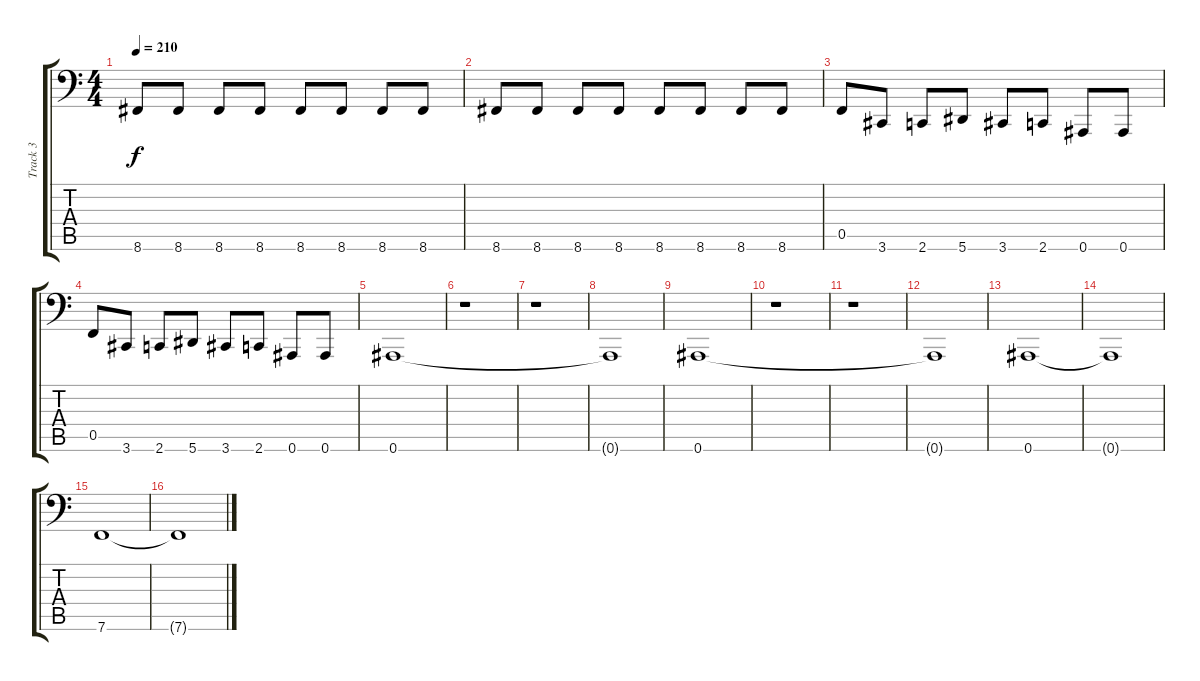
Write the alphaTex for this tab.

\track ("Track 3" "Track 3") {instrument electricbassfinger}
\staff {score tabs}
\tuning (C3 G2 Eb2 Bb1 F1 Bb0) {hide}
\ts (4 4)
\tempo 210
\clef f4
\ks c
8.6.8{dy f} 8.6.8 8.6.8 8.6.8 8.6.8 8.6.8 8.6.8 8.6.8 |
8.6.8 8.6.8 8.6.8 8.6.8 8.6.8 8.6.8 8.6.8 8.6.8 |
0.5.8 3.6.8 2.6.8 5.6.8 3.6.8 2.6.8 0.6.8 0.6.8 |
0.5.8 3.6.8 2.6.8 5.6.8 3.6.8 2.6.8 0.6.8 0.6.8 |
0.6.1 |
r.1 |
r.1 |
0.6{t}.1 |
0.6.1 |
r.1 |
r.1 |
0.6{t}.1 |
0.6.1 |
0.6{t}.1 |
7.6.1 |
7.6{t}.1
